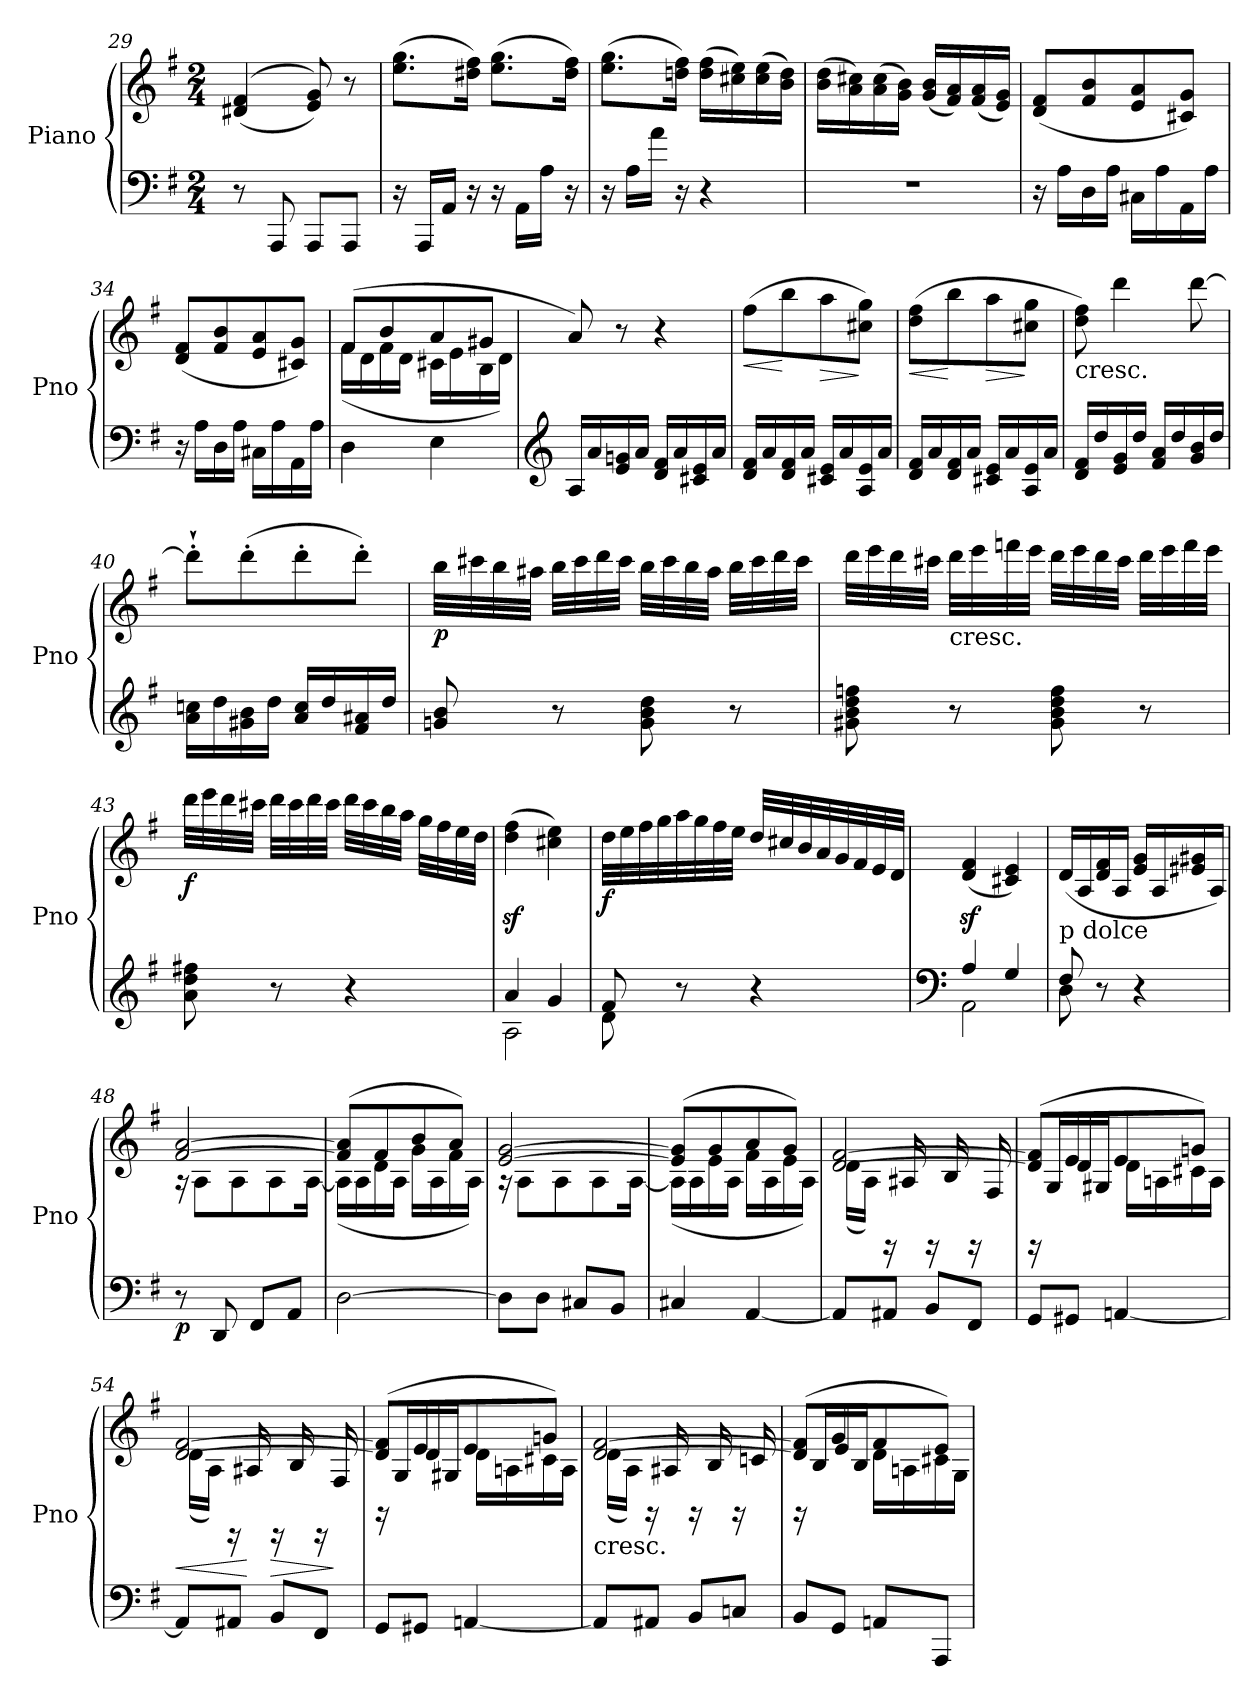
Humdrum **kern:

**kern	**kern	**dynam
*part1	*part1	*part1
*staff2	*staff1	*staff1/2
*I"Piano	*	*
*I'Pno	*	*
*clefF4	*clefG2	*
*k[f#]	*k[f#]	*
*G:	*G:	*
*M2/4	*M2/4	*
=29	=29	=29
8r	(<(<4d#X/ 4f#/	.
8AAA/	.	.
8AAA/L	8e/ 8g/))	.
8AAA/J	8r	.
=30	=30	=30
16r	(>8.ee\ 8.gg\L	.
16AAA/LL	.	.
16AA/JJ	.	.
16r	16dd#X\ 16ff#\Jk)	.
16r	(>8.ee\ 8.gg\L	.
16AA\LL	.	.
16A\JJ	.	.
16r	16dd#\ 16ff#\Jk)	.
=31	=31	=31
16r	(>8.ee\ 8.gg\L	.
16A\LL	.	.
16a\JJ	.	.
16r	16ddn\ 16ff#\Jk)	.
4r	(>16dd\ 16ff#\LL	.
.	16cc#X\ 16ee\)	.
.	(>16cc#\ 16ee\	.
.	16b\ 16dd\JJ)	.
=32	=32	=32
2r	(>16b\ 16dd\LL	.
.	16a\ 16cc#X\)	.
.	(>16a\ 16cc#\	.
.	16g\ 16b\JJ)	.
.	(<16g/ 16b/LL	.
.	16f#/ 16a/)	.
.	(<16f#/ 16a/	.
.	16e/ 16g/JJ)	.
!!LO:LB:g=z
=33	=33	=33
16r	(<8d/ 8f#/L	.
16A\LL	.	.
16D\	8f#/ 8b/	.
16A\JJ	.	.
16C#X\LL	8e/ 8a/	.
16A\	.	.
16AA\	8c#X/ 8g/J)	.
16A\JJ	.	.
=34	=34	=34
16r	(<8d/ 8f#/L	.
16A\LL	.	.
16D\	8f#/ 8b/	.
16A\JJ	.	.
16C#X\LL	8e/ 8a/	.
16A\	.	.
16AA\	8c#X/ 8g/J)	.
16A\JJ	.	.
=35	=35	=35
*	*^	*
4D\	(>8f#/L	(<16f#\LL	.
.	.	16d\	.
.	8b/	16f#\	.
.	.	16d\JJ	.
4E\	8a/	16c#X\LL	.
.	.	16e\	.
.	8g#X/J	16B\	.
.	.	16d\JJ)	.
*	*v	*v	*
=36	=36	=36
*clefG2	*	*
16A/LL	8a/)	.
16a/	.	.
16e/ 16gn/	8r	.
16a/JJ	.	.
16d/ 16f#/LL	4r	.
16a/	.	.
16c#X/ 16e/	.	.
16a/JJ	.	.
=37	=37	=37
!	!	!LO:HP:b
16d/ 16f#/LL	(>8ff#\L	<
16a/	.	.
16d/ 16f#/	8bb\	[
16a/JJ	.	.
!	!	!LO:HP:b
16c#X/ 16e/LL	8aa\	>
16a/	.	.
16A/ 16e/	8cc#X\ 8gg\J)	]
16a/JJ	.	.
!!LO:LB:g=z
=38	=38	=38
!	!	!LO:HP:b
16d/ 16f#/LL	(>8dd\ 8ff#\L	<
16a/	.	.
16d/ 16f#/	8bb\	[
16a/JJ	.	.
!	!	!LO:HP:b
16c#X/ 16e/LL	8aa\	>
16a/	.	.
16A/ 16e/	8cc#X\ 8gg\J	]
16a/JJ	.	.
=39	=39	=39
!	!LO:TX:b:t=cresc.	!
16d/ 16f#/LL	8dd\ 8ff#\)	.
16dd/	.	.
16e/ 16g/	4ddd\	.
16dd/JJ	.	.
16f#/ 16a/LL	.	.
16dd/	.	.
16g/ 16b/	[8ddd\	.
16dd/JJ	.	.
=40	=40	=40
16a\ 16ccn\LL	8ddd'`\L]	.
16dd\	.	.
16g#X\ 16b\	(>8ddd'\	.
16dd\JJ	.	.
16a/ 16cc/LL	8ddd'\	.
16dd/	.	.
16f#/ 16a#X/	8ddd'\J)	.
16dd/JJ	.	.
=41	=41	=41
!	!	!LO:DY:b
8gn/ 8b/	32bb\LLL	p
.	32ccc#X\	.
.	32bb\	.
.	32aa#X\JJJ	.
8r	32bb\LLL	.
.	32ccc#\	.
.	32ddd\	.
.	32ccc#\JJJ	.
8g\ 8b\ 8dd\	32bb\LLL	.
.	32ccc#\	.
.	32bb\	.
.	32aa#\JJJ	.
8r	32bb\LLL	.
.	32ccc#\	.
.	32ddd\	.
.	32ccc#\JJJ	.
!!LO:LB:g=z
=42	=42	=42
8g#X\ 8b\ 8dd\ 8ffn\	32ddd\LLL	.
.	32eee\	.
.	32ddd\	.
.	32ccc#X\JJJ	.
!	!LO:TX:b:t=cresc.	!
8r	32ddd\LLL	.
.	32eee\	.
.	32fffn\	.
.	32eee\JJJ	.
8g#\ 8b\ 8dd\ 8ff\	32ddd\LLL	.
.	32eee\	.
.	32ddd\	.
.	32ccc#\JJJ	.
8r	32ddd\LLL	.
.	32eee\	.
.	32fff\	.
.	32eee\JJJ	.
=43	=43	=43
!	!	!LO:DY:b
8a\ 8dd\ 8ff#X\	32ddd\LLL	f
.	32eee\	.
.	32ddd\	.
.	32ccc#X\JJJ	.
8r	32ddd\LLL	.
.	32ccc#\	.
.	32ddd\	.
.	32ccc#\JJJ	.
4r	32ddd\LLL	.
.	32ccc#\	.
.	32bb\	.
.	32aa\JJJ	.
.	32gg\LLL	.
.	32ff#\	.
.	32ee\	.
.	32dd\JJJ	.
=44	=44	=44
*^	*	*
4a/	2A\	(>4dd\z< 4ff#\z<	.
4g/	.	4cc#X\ 4ee\)	.
!!LO:LB:g=z
=45	=45	=45	=45
!	!	!	!LO:DY:b
8f#/	8d\	32dd\LLL	f
.	.	32ee\	.
.	.	32ff#\	.
.	.	32gg\	.
8r	4.ryy	32aa\	.
.	.	32gg\	.
.	.	32ff#\	.
.	.	32ee\JJJ	.
4r	.	32dd/LLL	.
.	.	32cc#X/	.
.	.	32b/	.
.	.	32a/	.
.	.	32g/	.
.	.	32f#/	.
.	.	32e/	.
.	.	32d/JJJ	.
=46	=46	=46	=46
*clefF4	*	*	*
4A/	2AA\	(<4d/z< 4f#/z<	.
4G/	.	4c#X/ 4e/)	.
=47	=47	=47	=47
!	!	!LO:TX:b:t=p dolce	!
8F#/	8D\	(<16d/LL	.
.	.	16A/	.
8r	4.ryy	16d/ 16f#/	.
.	.	16A/JJ	.
4r	.	16e/ 16g/LL	.
.	.	16A/	.
.	.	16e#X/ 16g#X/	.
.	.	16A/JJ)	.
*v	*v	*	*
=48	=48	=48
*	*^	*
!	!	!	!LO:DY:b=2
8r	[2f#/ [2a/	16rA	p
.	.	8A\L	.
8DD/	.	.	.
.	.	8A\	.
8FF#/L	.	.	.
.	.	8A\	.
8AA/J	.	.	.
.	.	[16A\Jk	.
=49	=49	=49	=49
[2D\	(>8f#/] 8a/]L	(<16A\LL]	.
.	.	16A\	.
.	8f#/	16d\	.
.	.	16A\JJ	.
.	8b/	16g\LL	.
.	.	16A\	.
.	8a/J)	16f#\	.
.	.	16A\JJ)	.
!!LO:PB:g=z	!!
=50	=50	=50	=50
8D\L]	[2e/ [2g/	16rA	.
.	.	8A\L	.
8D\J	.	.	.
.	.	8A\	.
8C#X/L	.	.	.
.	.	8A\	.
8BB/J	.	.	.
.	.	[16A\Jk	.
=51	=51	=51	=51
4C#X/	(>8e/] 8g/]L	(<16A\LL]	.
.	.	16A\	.
.	8g/	16e\	.
.	.	16A\JJ	.
[4AA/	8a/	16f#\LL	.
.	.	16A\	.
.	8g/J)	16e\	.
.	.	16A\JJ)	.
=52	=52	=52	=52
8AA/L]	[2d/ [2f#/	(<16d\LL	.
.	.	16A\JJ)	.
8AA#X/J	.	16rCC	.
.	.	16A#X/	.
8BB/L	.	16rCC	.
.	.	16B/	.
8FF#/J	.	16rCC	.
.	.	16F#/	.
=53	=53	=53	=53
8GG/L	(>8d/] 8f#/]L	16rCC	.
.	.	16G/LL	.
8GG#X/J	8e/	16d/	.
.	.	16G#X/JJ	.
[4AAn/	8e/	16d\LL	.
.	.	16An\	.
.	8gn/J)	16c#X\	.
.	.	16A\JJ	.
!!LO:LB:g=z	!!
=54	=54	=54	=54
!	!	!	!LO:HP:b
8AA/L]	[2d/ [2f#/	(<16d\LL	<
.	.	16A\JJ)	.
8AA#X/J	.	16rCC	.
.	.	16A#X/	[
!	!	!	!LO:HP:b
8BB/L	.	16rCC	>
.	.	16B/	.
8FF#/J	.	16rCC	.
.	.	16F#/	]
=55	=55	=55	=55
8GG/L	(>8d/] 8f#/]L	16rGG	.
.	.	16G/LL	.
8GG#X/J	8e/	16d/	.
.	.	16G#X/JJ	.
[4AAn/	8e/	16d\LL	.
.	.	16An\	.
.	8gn/J)	16c#X\	.
.	.	16A\JJ	.
=56	=56	=56	=56
!	!LO:TX:b:t=cresc.	!	!
8AA/L]	[2d/ [2f#/	(<16d\LL	.
.	.	16A\JJ)	.
8AA#X/J	.	16rGG	.
.	.	16A#X/	.
8BB/L	.	16rGG	.
.	.	16B/	.
8Cn/J	.	16rGG	.
.	.	16cn/	.
=57	=57	=57	=57
8BB/L	(>8d/] 8f#/]L	16rGG	.
.	.	16B/LL	.
8GG/J	8g/	16e/	.
.	.	16B/JJ	.
8AAn/L	8f#/	16d\LL	.
.	.	16An\	.
8AAA/J	8e/J)	16c#X\	.
.	.	16G\JJ	.
*	*v	*v	*
=	=	=
*-	*-	*-
